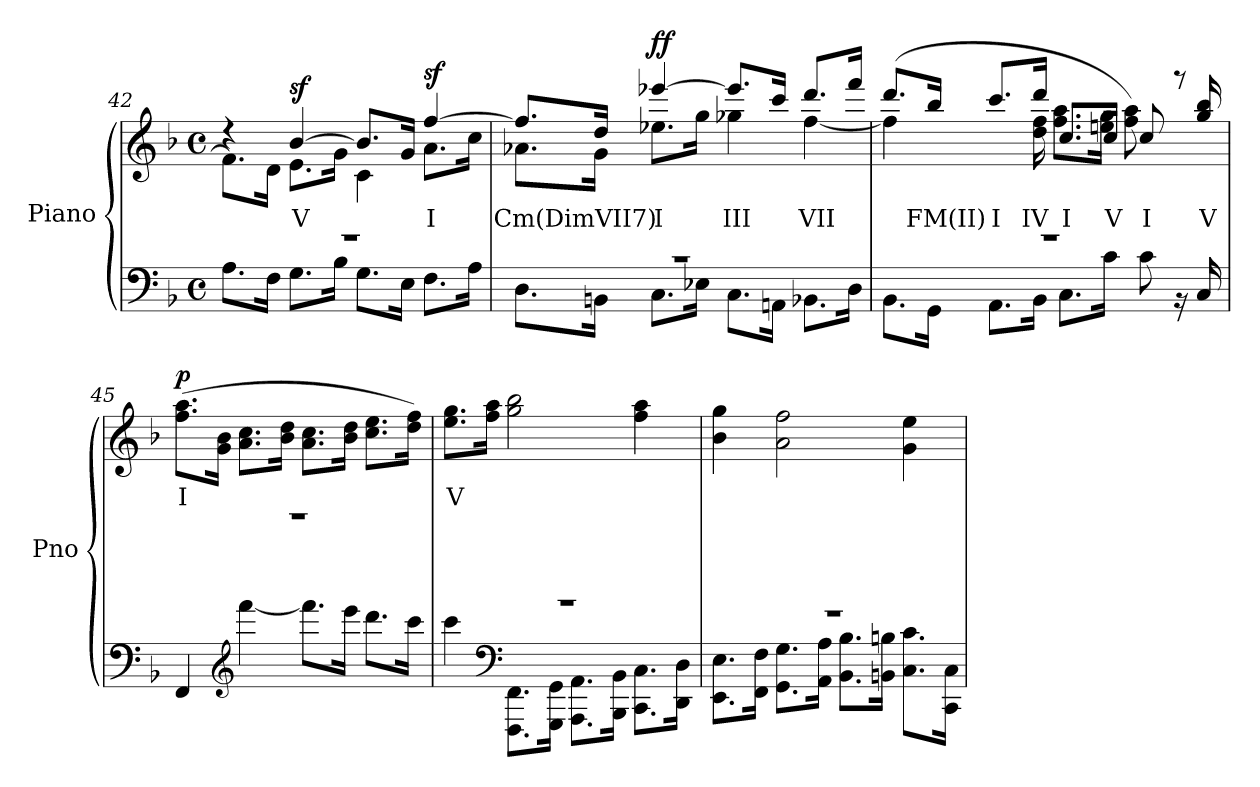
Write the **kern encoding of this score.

**kern	**kern	**text	**dynam
*part1	*part1	*part1	*part1
*staff2	*staff1	*staff1	*staff1/2
*I"Piano	*	*	*
*I'Pno	*	*	*
!!LO:LB:g=z
*clefF4	*clefG2	*	*
*k[b-]	*k[b-]	*	*
*M4/4	*M4/4	*	*
*met(c)	*met(c)	*	*
=42	=42	=42	=42
*^	*^	*	*
1r	8.A\L	4r	8.f\L]	.	.
.	16F\Jk	.	16d\Jk	.	.
!	!	!	!	!LO:LY:b	!LO:DY:b
.	8.G\L	[4b-/	8.e\L	V	sf
.	16B-\Jk	.	16g\Jk	.	.
.	8.G\L	8.b-/L]	4c\	.	.
.	16E\Jk	16g/Jk	.	.	.
!	!	!	!	!LO:LY:b	!LO:DY:b
.	8.F\L	[4ff/	8.a\L	I	sf
.	16A\Jk	.	16cc\Jk	.	.
=43	=43	=43	=43	=43	=43
!	!	!	!	!LO:LY:b	!
1r	8.D\L	8.ff/L]	8.a-X\L	Cm(DimVII7)	.
.	16BBn\Jk	16dd/Jk	16g\Jk	.	.
!	!	!	!	!LO:LY:b	!LO:DY:b
.	8.C\L	[4eee-X/	8.ee-X\L	I	ff
.	16E-X\Jk	.	16gg\Jk	.	.
!	!	!	!	!LO:LY:b	!
.	8.C\L	8.eee-/L]	4gg-X\	III	.
.	16AAn\Jk	16ccc/Jk	.	.	.
!	!	!	!	!LO:LY:b	!
.	8.BB-X\L	8.ddd/L	[4ff\	VII	.
.	16D\Jk	16fff/Jk	.	.	.
=44	=44	=44	=44	=44	=44
1r	8.BB-\L	(>8.ddd/L	4ff\]	.	.
!	!	!	!	!LO:LY:b	!
.	16GG\Jk	16bb-/Jk	.	FM(II)	.
!	!	!	!	!LO:LY:b	!
.	8.AA\L	8.ccc/L	8.ryy	I	.
!	!	!	!	!LO:LY:b	!
.	16BB-\Jk	16ddd/Jk	16dd\ 16ff\	IV	.
!	!	!	!	!LO:LY:b	!
.	8.C\L	8.cc/L	8.ff\ 8.aa\L	I	.
!	!	!	!	!LO:LY:b	!
.	16c\Jk	16cc/Jk	16een\ 16gg\Jk	V	.
!	!	!	!	!LO:LY:b	!
.	8c\	8cc/	8ff\ 8aa\)	I	.
.	16r	8r	16ryy	.	.
!	!	!	!	!LO:LY:b	!
.	16C/	.	16gg/ 16bb-/	V	.
!!LO:LB:g=z
=45	=45	=45	=45	=45	=45
!	!	!	!	!LO:LY:b	!LO:DY:b=2
*	*	*v	*v	*	*
1r	4FF/	(>8.ff\ 8.aa\L	I	p
.	.	16g\ 16b-\Jk	.	.
*clefG2	*	*	*	*
.	[4fff\	8.a\ 8.cc\L	.	.
.	.	16b-\ 16dd\Jk	.	.
.	8.fff\L]	8.a\ 8.cc\L	.	.
.	16eee\Jk	16b-\ 16dd\Jk	.	.
.	8.ddd\L	8.cc\ 8.ee\L	.	.
.	16ccc\Jk	16dd\ 16ff\Jk)	.	.
!!LO:LB:g=z
=46	=46	=46	=46	=46
!	!	!	!LO:LY:b	!
1r	4ccc\	8.ee\ 8.gg\L	V	.
.	.	16ff\ 16aa\Jk	.	.
*clefF4	*	*	*	*
.	8.FFF\ 8.FF\L	2gg\ 2bb-\	.	.
.	16GGG\ 16GG\Jk	.	.	.
.	8.AAA\ 8.AA\L	.	.	.
.	16BBB-\ 16BB-\Jk	.	.	.
.	8.CC\ 8.C\L	4ff\ 4aa\	.	.
.	16DD\ 16D\Jk	.	.	.
=47	=47	=47	=47	=47
1r	8.EE\ 8.E\L	4b-\ 4gg\	.	.
.	16FF\ 16F\Jk	.	.	.
.	8.GG\ 8.G\L	2a\ 2ff\	.	.
.	16AA\ 16A\Jk	.	.	.
.	8.BB-\ 8.B-\L	.	.	.
.	16BBn\ 16Bn\Jk	.	.	.
.	8.C\ 8.c\L	4g\ 4ee\	.	.
.	16CC\ 16C\Jk	.	.	.
*v	*v	*	*	*
=	=	=	=
*-	*-	*-	*-
